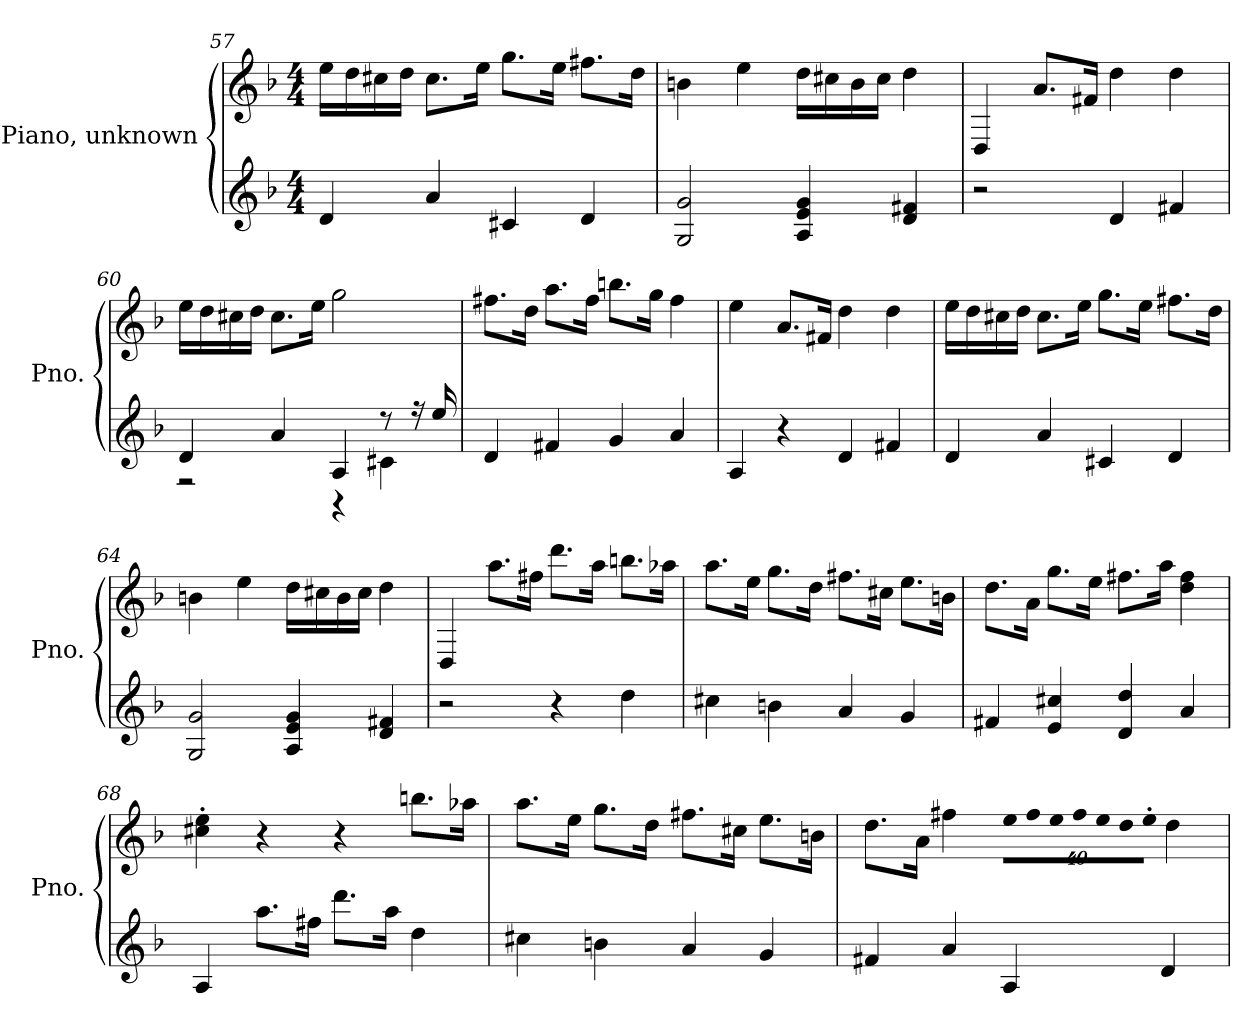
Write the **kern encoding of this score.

**kern	**kern
*part1	*part1
*staff2	*staff1
*I"Piano, unknown	*
*I'Pno.	*
!!LO:LB:g=z
*clefG2	*clefG2
*k[b-]	*k[b-]
*M4/4	*M4/4
=57	=57
4d/	16ee\LL
.	16dd\
.	16cc#X\
.	16dd\JJ
4a/	8.cc#\L
.	16ee\Jk
4c#X/	8.gg\L
.	16ee\Jk
4d/	8.ff#X\L
.	16dd\Jk
=58	=58
2G/ 2g/	4bn\
.	4ee\
4A/ 4e/ 4g/	16dd\LL
.	16cc#X\
.	16b\
.	16cc#\JJ
4d/ 4f#X/	4dd\
=59	=59
2r	4D/
.	8.a/L
.	16f#X/Jk
4d/	4dd\
4f#X/	4dd\
=60	=60
*^	*
4d/	2r	16ee\LL
.	.	16dd\
.	.	16cc#X\
.	.	16dd\JJ
4a/	.	8.cc#\L
.	.	16ee\Jk
4A/	4r	2gg\
8r	4c#X\	.
16r	.	.
16ee/	.	.
*v	*v	*
!!LO:PB:g=z
=61	=61
4d/	8.ff#X\L
.	16dd\Jk
4f#X/	8.aa\L
.	16ff#\Jk
4g/	8.bbn\L
.	16gg\Jk
4a/	4ff#\
=62	=62
4A/	4ee\
4r	8.a/L
.	16f#X/Jk
4d/	4dd\
4f#X/	4dd\
=63	=63
4d/	16ee\LL
.	16dd\
.	16cc#X\
.	16dd\JJ
4a/	8.cc#\L
.	16ee\Jk
4c#X/	8.gg\L
.	16ee\Jk
4d/	8.ff#X\L
.	16dd\Jk
=64	=64
2G/ 2g/	4bn\
.	4ee\
4A/ 4e/ 4g/	16dd\LL
.	16cc#X\
.	16b\
.	16cc#\JJ
4d/ 4f#X/	4dd\
!!LO:LB:g=z
=65	=65
2r	4D/
.	8.aa\L
.	16ff#X\Jk
4r	8.ddd\L
.	16aa\Jk
4dd\	8.bbn\L
.	16aa-X\Jk
=66	=66
4cc#X\	8.aa\L
.	16ee\Jk
4bn\	8.gg\L
.	16dd\Jk
4a/	8.ff#X\L
.	16cc#X\Jk
4g/	8.ee\L
.	16bn\Jk
=67	=67
4f#X/	8.dd\L
.	16a\Jk
4e/ 4cc#X/	8.gg\L
.	16ee\Jk
4d/ 4dd/	8.ff#X\L
.	16aa\Jk
4a/	4dd\ 4ff#\
!!LO:LB:g=z
=68	=68
4A/	4cc#X\' 4ee\'
8.aa\L	4r
16ff#X\Jk	.
8.ddd\L	4r
16aa\Jk	.
4dd\	8.bbn\L
.	16aa-X\Jk
=69	=69
4cc#X\	8.aa\L
.	16ee\Jk
4bn\	8.gg\L
.	16dd\Jk
4a/	8.ff#X\L
.	16cc#X\Jk
4g/	8.ee\L
.	16bn\Jk
=70	=70
4f#X/	8.dd\L
.	16a\Jk
4a/	4ff#X\
*	*Xbrackettup
!	!LO:N:vis=32
4A/	640%23ee\LLL
!	!LO:N:vis=32
.	640%23ff#\
!	!LO:N:vis=32
.	640%23ee\
!	!LO:N:vis=32
.	640%23ff#\
!	!LO:N:vis=32
.	640%23ee\
!	!LO:N:vis=32
.	640%23dd\
!	!LO:N:vis=32
.	640%23ee'\JJJ
4d/	.
.	4dd\
640ryy	.
=	=
*-	*-
